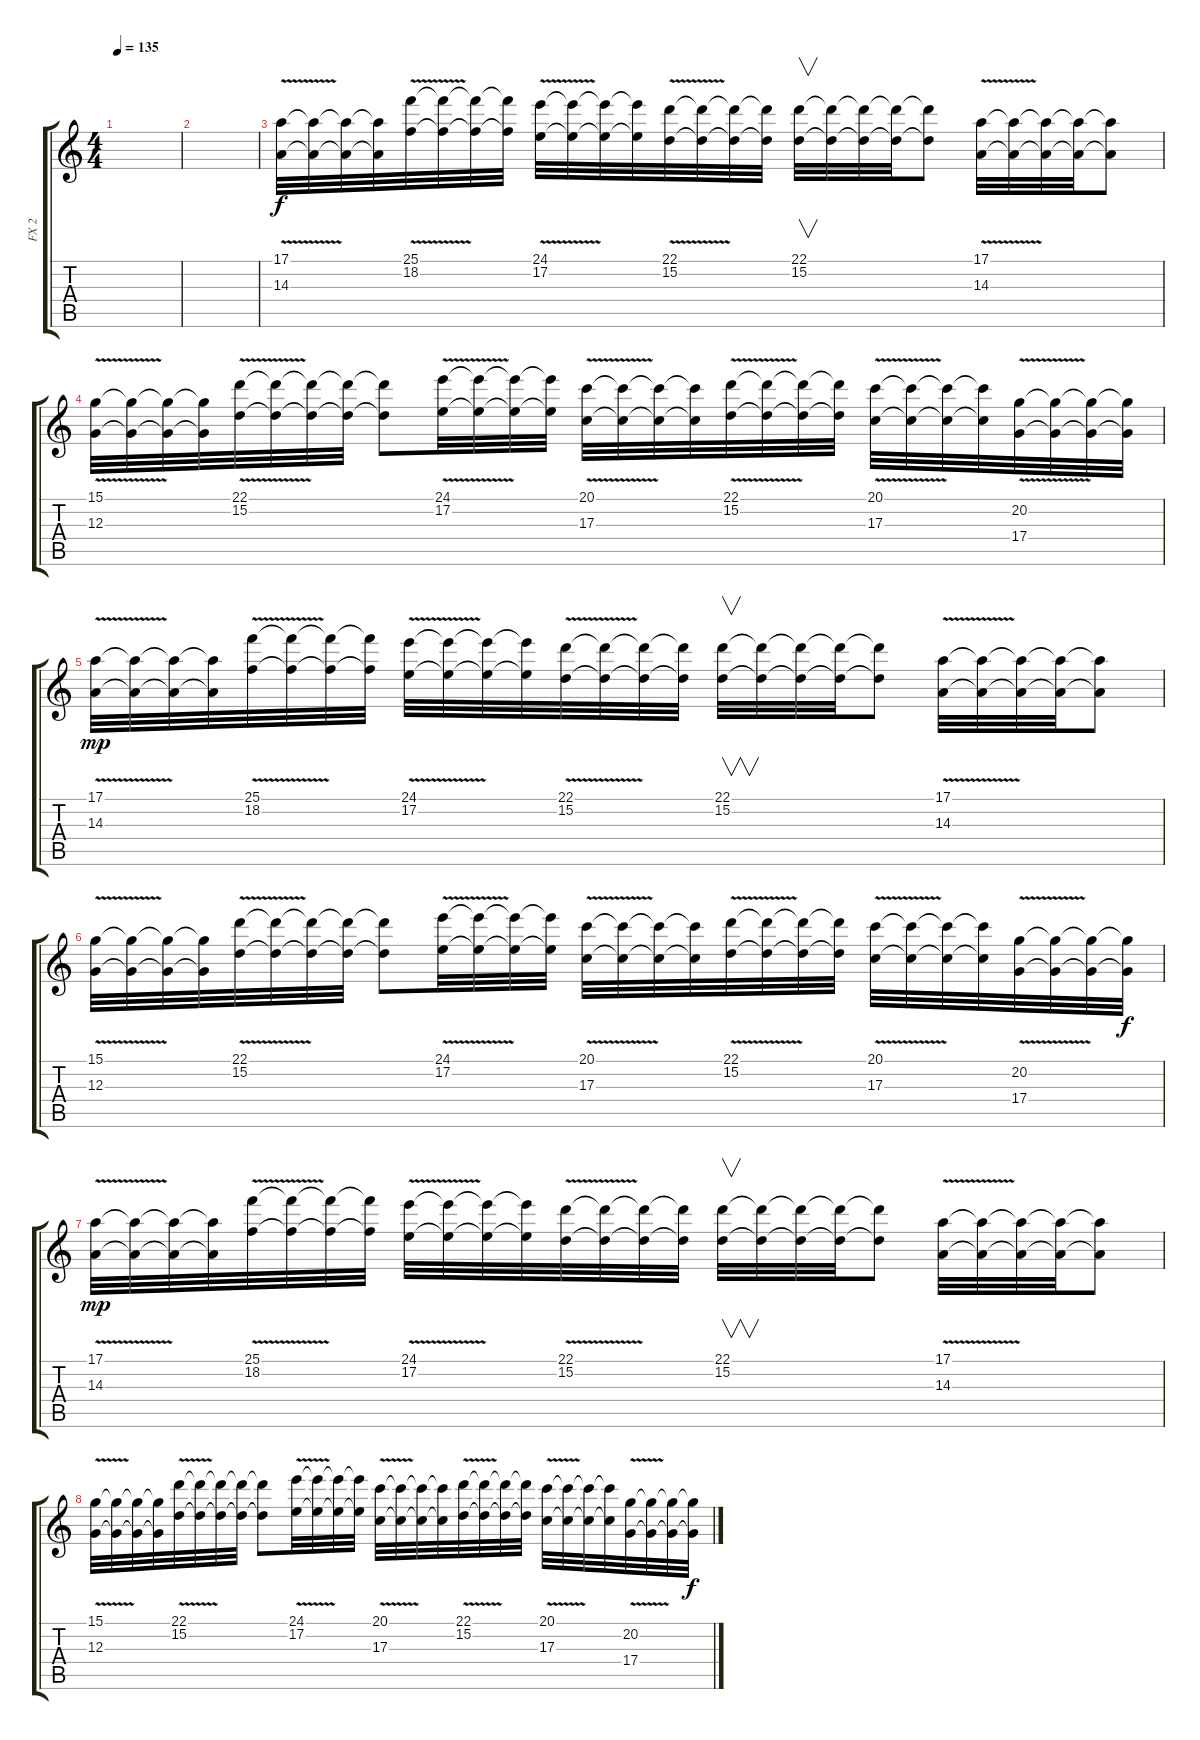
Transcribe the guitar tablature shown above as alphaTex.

\track ("FX 2" "FX 2") {instrument lead8bassandlead}
\staff {score tabs}
\tuning (E4 B3 G3 D3 A2 E2) {hide}
\ts (4 4)
\tempo 135
\clef g2
\ks c
|
|
(17.1 14.3{v}).32{volume 13} (17.1{t} 14.3{t}).32{volume 12} (17.1{t} 14.3{t}).32{volume 11} (17.1{t} 14.3{t}).32{volume 10} (25.1 18.2{v}).32{volume 13} (25.1{t} 18.2{t}).32{volume 12} (25.1{t} 18.2{t}).32{volume 11} (25.1{t} 18.2{t}).32{volume 10} (24.1 17.2{v}).32{volume 13} (24.1{t} 17.2{t}).32{volume 12} (24.1{t} 17.2{t}).32{volume 11} (24.1{t} 17.2{t}).32{volume 10} (22.1 15.2{v}).32{volume 13} (22.1{t} 15.2{t}).32{volume 12} (22.1{t} 15.2{t}).32{volume 11} (22.1{t} 15.2{t}).32{volume 10} (22.1 15.2).32{v volume 13} (22.1{t} 15.2{t}).32{volume 12} (22.1{t} 15.2{t}).32{volume 11} (22.1{t} 15.2{t}).32{volume 10} (22.1{t} 15.2{t}).8 (17.1 14.3{v}).32{volume 13} (17.1{t} 14.3{t}).32{volume 12} (17.1{t} 14.3{t}).32{volume 11} (17.1{t} 14.3{t}).32{volume 10} (17.1{t} 14.3{t}).8 |
(15.1 12.3{v}).32{volume 13} (15.1{t} 12.3{t}).32{volume 12} (15.1{t} 12.3{t}).32{volume 11} (15.1{t} 12.3{t}).32{volume 10} (22.1 15.2{v}).32{volume 13} (22.1{t} 15.2{t}).32{volume 12} (22.1{t} 15.2{t}).32{volume 11} (22.1{t} 15.2{t}).32{volume 10} (22.1{t} 15.2{t}).8 (24.1 17.2{v}).32{volume 13} (24.1{t} 17.2{t}).32{volume 12} (24.1{t} 17.2{t}).32{volume 11} (24.1{t} 17.2{t}).32{volume 10} (20.1 17.3{v}).32{volume 13} (20.1{t} 17.3{t}).32{volume 12} (20.1{t} 17.3{t}).32{volume 11} (20.1{t} 17.3{t}).32{volume 10} (22.1 15.2{v}).32{volume 13} (22.1{t} 15.2{t}).32{volume 12} (22.1{t} 15.2{t}).32{volume 11} (22.1{t} 15.2{t}).32{volume 10} (20.1 17.3{v}).32{volume 13} (20.1{t} 17.3{t}).32{volume 12} (20.1{t} 17.3{t}).32{volume 11} (20.1{t} 17.3{t}).32{volume 10} (20.2 17.4{v}).32{volume 13} (20.2{t} 17.4{t}).32{volume 12} (20.2{t} 17.4{t}).32{volume 11} (20.2{t} 17.4{t}).32{dy f volume 10} |
(17.1 14.3{v}).32{dy mp volume 13} (17.1{t} 14.3{t}).32{volume 12} (17.1{t} 14.3{t}).32{volume 11} (17.1{t} 14.3{t}).32{volume 10} (25.1 18.2{v}).32{volume 13} (25.1{t} 18.2{t}).32{volume 12} (25.1{t} 18.2{t}).32{volume 11} (25.1{t} 18.2{t}).32{volume 10} (24.1 17.2{v}).32{volume 13} (24.1{t} 17.2{t}).32{volume 12} (24.1{t} 17.2{t}).32{volume 11} (24.1{t} 17.2{t}).32{volume 10} (22.1 15.2{v}).32{volume 13} (22.1{t} 15.2{t}).32{volume 12} (22.1{t} 15.2{t}).32{volume 11} (22.1{t} 15.2{t}).32{volume 10} (22.1 15.2).32{v volume 13} (22.1{t} 15.2{t}).32{volume 12} (22.1{t} 15.2{t}).32{volume 11} (22.1{t} 15.2{t}).32{volume 10} (22.1{t} 15.2{t}).8 (17.1 14.3{v}).32{volume 13} (17.1{t} 14.3{t}).32{volume 12} (17.1{t} 14.3{t}).32{volume 11} (17.1{t} 14.3{t}).32{volume 10} (17.1{t} 14.3{t}).8 |
(15.1 12.3{v}).32{volume 13} (15.1{t} 12.3{t}).32{volume 12} (15.1{t} 12.3{t}).32{volume 11} (15.1{t} 12.3{t}).32{volume 10} (22.1 15.2{v}).32{volume 13} (22.1{t} 15.2{t}).32{volume 12} (22.1{t} 15.2{t}).32{volume 11} (22.1{t} 15.2{t}).32{volume 10} (22.1{t} 15.2{t}).8 (24.1 17.2{v}).32{volume 13} (24.1{t} 17.2{t}).32{volume 12} (24.1{t} 17.2{t}).32{volume 11} (24.1{t} 17.2{t}).32{volume 10} (20.1 17.3{v}).32{volume 13} (20.1{t} 17.3{t}).32{volume 12} (20.1{t} 17.3{t}).32{volume 11} (20.1{t} 17.3{t}).32{volume 10} (22.1 15.2{v}).32{volume 13} (22.1{t} 15.2{t}).32{volume 12} (22.1{t} 15.2{t}).32{volume 11} (22.1{t} 15.2{t}).32{volume 10} (20.1 17.3{v}).32{volume 13} (20.1{t} 17.3{t}).32{volume 12} (20.1{t} 17.3{t}).32{volume 11} (20.1{t} 17.3{t}).32{volume 10} (20.2 17.4{v}).32{volume 13} (20.2{t} 17.4{t}).32{volume 12} (20.2{t} 17.4{t}).32{volume 11} (20.2{t} 17.4{t}).32{dy f volume 10} |
(17.1 14.3{v}).32{dy mp volume 13} (17.1{t} 14.3{t}).32{volume 12} (17.1{t} 14.3{t}).32{volume 11} (17.1{t} 14.3{t}).32{volume 10} (25.1 18.2{v}).32{volume 13} (25.1{t} 18.2{t}).32{volume 12} (25.1{t} 18.2{t}).32{volume 11} (25.1{t} 18.2{t}).32{volume 10} (24.1 17.2{v}).32{volume 13} (24.1{t} 17.2{t}).32{volume 12} (24.1{t} 17.2{t}).32{volume 11} (24.1{t} 17.2{t}).32{volume 10} (22.1 15.2{v}).32{volume 13} (22.1{t} 15.2{t}).32{volume 12} (22.1{t} 15.2{t}).32{volume 11} (22.1{t} 15.2{t}).32{volume 10} (22.1 15.2).32{v volume 13} (22.1{t} 15.2{t}).32{volume 12} (22.1{t} 15.2{t}).32{volume 11} (22.1{t} 15.2{t}).32{volume 10} (22.1{t} 15.2{t}).8 (17.1 14.3{v}).32{volume 13} (17.1{t} 14.3{t}).32{volume 12} (17.1{t} 14.3{t}).32{volume 11} (17.1{t} 14.3{t}).32{volume 10} (17.1{t} 14.3{t}).8 |
(15.1 12.3{v}).32{volume 13} (15.1{t} 12.3{t}).32{volume 12} (15.1{t} 12.3{t}).32{volume 11} (15.1{t} 12.3{t}).32{volume 10} (22.1 15.2{v}).32{volume 13} (22.1{t} 15.2{t}).32{volume 12} (22.1{t} 15.2{t}).32{volume 11} (22.1{t} 15.2{t}).32{volume 10} (22.1{t} 15.2{t}).8 (24.1 17.2{v}).32{volume 13} (24.1{t} 17.2{t}).32{volume 12} (24.1{t} 17.2{t}).32{volume 11} (24.1{t} 17.2{t}).32{volume 10} (20.1 17.3{v}).32{volume 13} (20.1{t} 17.3{t}).32{volume 12} (20.1{t} 17.3{t}).32{volume 11} (20.1{t} 17.3{t}).32{volume 10} (22.1 15.2{v}).32{volume 13} (22.1{t} 15.2{t}).32{volume 12} (22.1{t} 15.2{t}).32{volume 11} (22.1{t} 15.2{t}).32{volume 10} (20.1 17.3{v}).32{volume 13} (20.1{t} 17.3{t}).32{volume 12} (20.1{t} 17.3{t}).32{volume 11} (20.1{t} 17.3{t}).32{volume 10} (20.2 17.4{v}).32{volume 13} (20.2{t} 17.4{t}).32{volume 12} (20.2{t} 17.4{t}).32{volume 11} (20.2{t} 17.4{t}).32{dy f volume 10}
